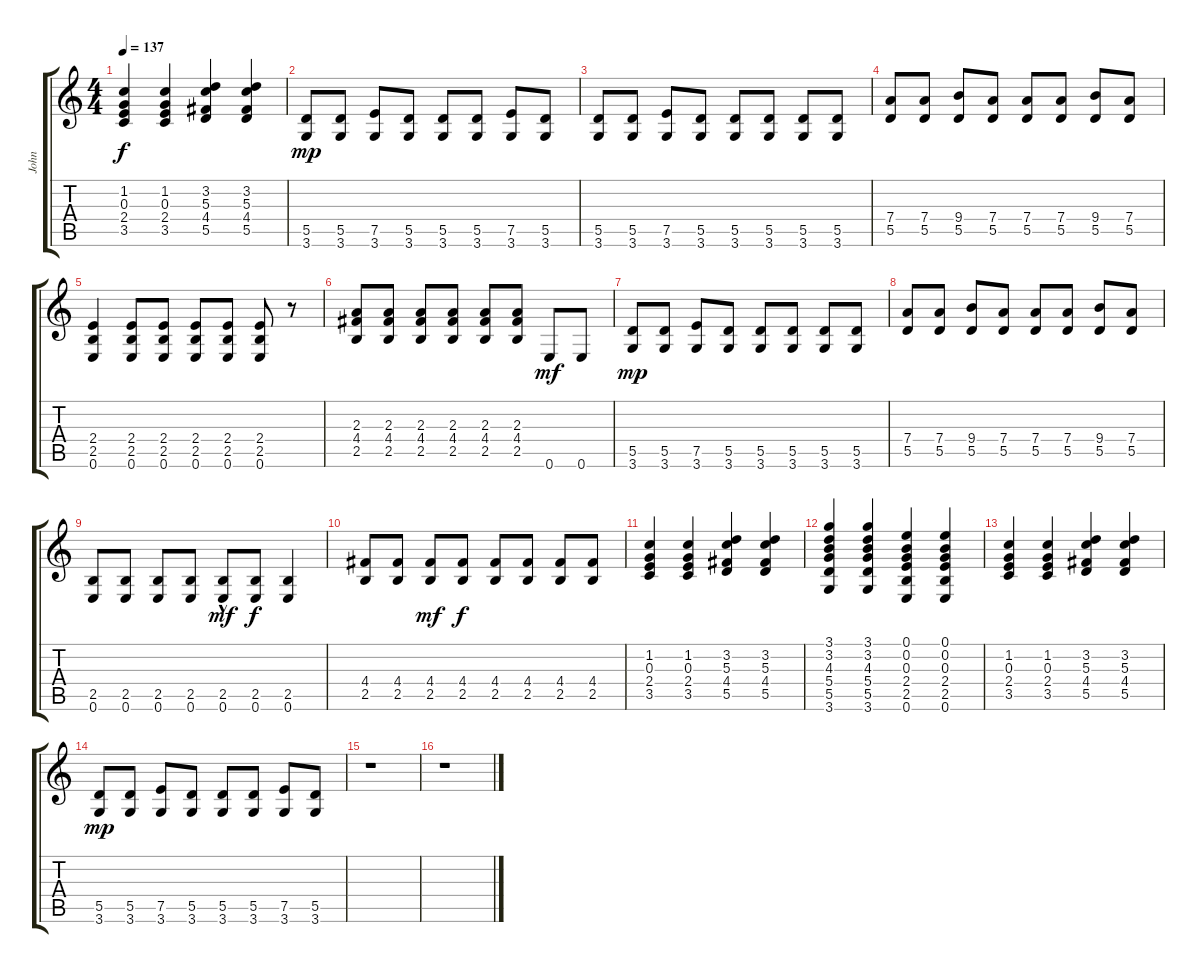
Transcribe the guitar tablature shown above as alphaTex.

\track ("John" "John") {instrument electricguitarclean}
\staff {score tabs}
\tuning (E4 B3 G3 D3 A2 E2) {hide}
\ts (4 4)
\tempo 137
\clef g2
\ks c
(1.2 0.3 2.4 3.5).4{dy f} (1.2 0.3 2.4 3.5).4 (3.2 5.3 4.4 5.5).4 (3.2 5.3 4.4 5.5).4 |
(5.5 3.6).8{dy mp} (5.5 3.6).8 (7.5 3.6).8 (5.5 3.6).8 (5.5 3.6).8 (5.5 3.6).8 (7.5 3.6).8 (5.5 3.6).8 |
(5.5 3.6).8 (5.5 3.6).8 (7.5 3.6).8 (5.5 3.6).8 (5.5 3.6).8 (5.5 3.6).8 (5.5 3.6).8 (5.5 3.6).8 |
(7.4 5.5).8 (7.4 5.5).8 (9.4 5.5).8 (7.4 5.5).8 (7.4 5.5).8 (7.4 5.5).8 (9.4 5.5).8 (7.4 5.5).8 |
(2.4 2.5 0.6).4 (2.4 2.5 0.6).8 (2.4 2.5 0.6).8 (2.4 2.5 0.6).8 (2.4 2.5 0.6).8 (2.4 2.5 0.6).8 r.8 |
(2.3 4.4 2.5).8 (2.3 4.4 2.5).8 (2.3 4.4 2.5).8 (2.3 4.4 2.5).8 (2.3 4.4 2.5).8 (2.3 4.4 2.5).8 0.6.8{dy mf} 0.6.8 |
(5.5 3.6).8{dy mp} (5.5 3.6).8 (7.5 3.6).8 (5.5 3.6).8 (5.5 3.6).8 (5.5 3.6).8 (5.5 3.6).8 (5.5 3.6).8 |
(7.4 5.5).8 (7.4 5.5).8 (9.4 5.5).8 (7.4 5.5).8 (7.4 5.5).8 (7.4 5.5).8 (9.4 5.5).8 (7.4 5.5).8 |
(2.5 0.6).8 (2.5 0.6).8 (2.5 0.6).8 (2.5 0.6).8 (2.5{hac} 0.6{hac}).8{dy mf} (2.5 0.6).8{dy f} (2.5 0.6).4 |
(4.4 2.5).8 (4.4 2.5).8 (4.4 2.5).8{dy mf} (4.4 2.5).8{dy f} (4.4 2.5).8 (4.4 2.5).8 (4.4 2.5).8 (4.4 2.5).8 |
(1.2 0.3 2.4 3.5).4 (1.2 0.3 2.4 3.5).4 (3.2 5.3 4.4 5.5).4 (3.2 5.3 4.4 5.5).4 |
(3.1 3.2 4.3 5.4 5.5 3.6).4 (3.1 3.2 4.3 5.4 5.5 3.6).4 (0.1 0.2 0.3 2.4 2.5 0.6).4 (0.1 0.2 0.3 2.4 2.5 0.6).4 |
(1.2 0.3 2.4 3.5).4 (1.2 0.3 2.4 3.5).4 (3.2 5.3 4.4 5.5).4 (3.2 5.3 4.4 5.5).4 |
(5.5 3.6).8{dy mp} (5.5 3.6).8 (7.5 3.6).8 (5.5 3.6).8 (5.5 3.6).8 (5.5 3.6).8 (7.5 3.6).8 (5.5 3.6).8 |
r.1 |
r.1
